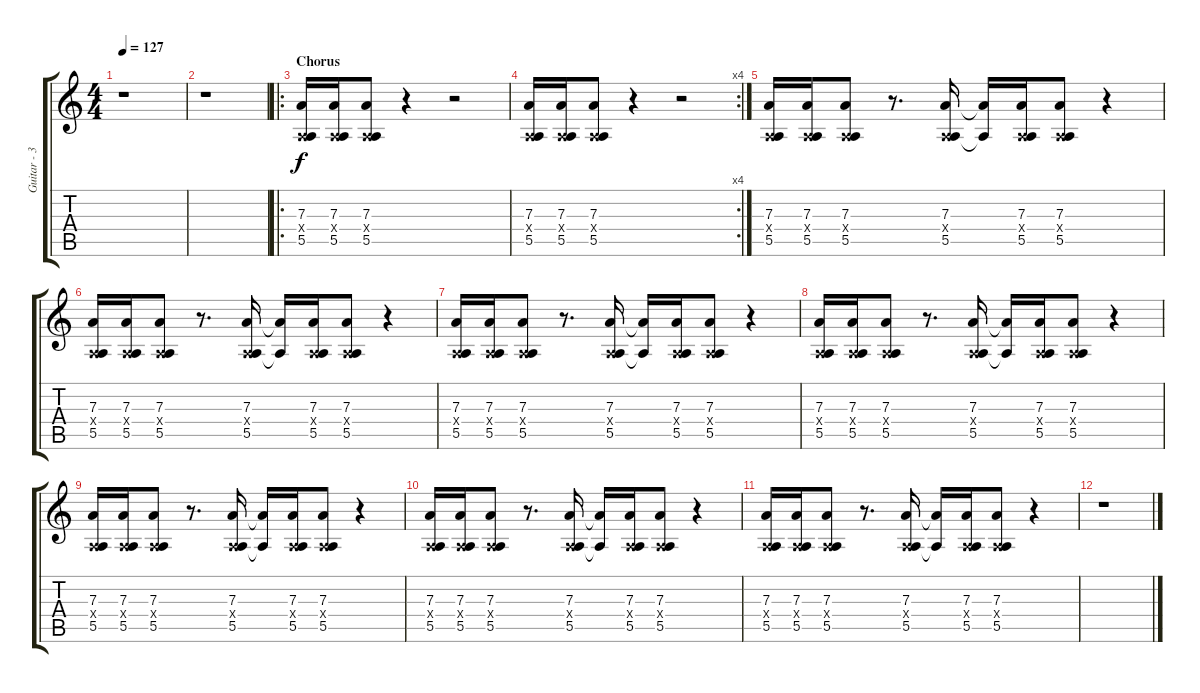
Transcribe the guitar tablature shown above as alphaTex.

\track ("Guitar - 3" "Guitar - 3") {instrument overdrivenguitar}
\staff {score tabs}
\tuning (B3 G3 D3 A2 E2 B1) {hide}
\ts (4 4)
\tempo 127
\clef g2
\ks c
r.1{dy f} |
r.1 |
\ro
\section ("" "Chorus")
(7.3 0.4{x} 5.5).16 (7.3 0.4{x} 5.5).16 (7.3 0.4{x} 5.5).8 r.4 r.2 |
\rc 4
(7.3 0.4{x} 5.5).16 (7.3 0.4{x} 5.5).16 (7.3 0.4{x} 5.5).8 r.4 r.2 |
(7.3 0.4{x} 5.5).16 (7.3 0.4{x} 5.5).16 (7.3 0.4{x} 5.5).8 r.8{d} (7.3 0.4{x} 5.5).16 (7.3{t} 5.5{t}).16 (7.3 0.4{x} 5.5).16 (7.3 0.4{x} 5.5).8 r.4 |
(7.3 0.4{x} 5.5).16 (7.3 0.4{x} 5.5).16 (7.3 0.4{x} 5.5).8 r.8{d} (7.3 0.4{x} 5.5).16 (7.3{t} 5.5{t}).16 (7.3 0.4{x} 5.5).16 (7.3 0.4{x} 5.5).8 r.4 |
(7.3 0.4{x} 5.5).16 (7.3 0.4{x} 5.5).16 (7.3 0.4{x} 5.5).8 r.8{d} (7.3 0.4{x} 5.5).16 (7.3{t} 5.5{t}).16 (7.3 0.4{x} 5.5).16 (7.3 0.4{x} 5.5).8 r.4 |
(7.3 0.4{x} 5.5).16 (7.3 0.4{x} 5.5).16 (7.3 0.4{x} 5.5).8 r.8{d} (7.3 0.4{x} 5.5).16 (7.3{t} 5.5{t}).16 (7.3 0.4{x} 5.5).16 (7.3 0.4{x} 5.5).8 r.4 |
(7.3 0.4{x} 5.5).16 (7.3 0.4{x} 5.5).16 (7.3 0.4{x} 5.5).8 r.8{d} (7.3 0.4{x} 5.5).16 (7.3{t} 5.5{t}).16 (7.3 0.4{x} 5.5).16 (7.3 0.4{x} 5.5).8 r.4 |
(7.3 0.4{x} 5.5).16 (7.3 0.4{x} 5.5).16 (7.3 0.4{x} 5.5).8 r.8{d} (7.3 0.4{x} 5.5).16 (7.3{t} 5.5{t}).16 (7.3 0.4{x} 5.5).16 (7.3 0.4{x} 5.5).8 r.4 |
(7.3 0.4{x} 5.5).16 (7.3 0.4{x} 5.5).16 (7.3 0.4{x} 5.5).8 r.8{d} (7.3 0.4{x} 5.5).16 (7.3{t} 5.5{t}).16 (7.3 0.4{x} 5.5).16 (7.3 0.4{x} 5.5).8 r.4 |
r.1
